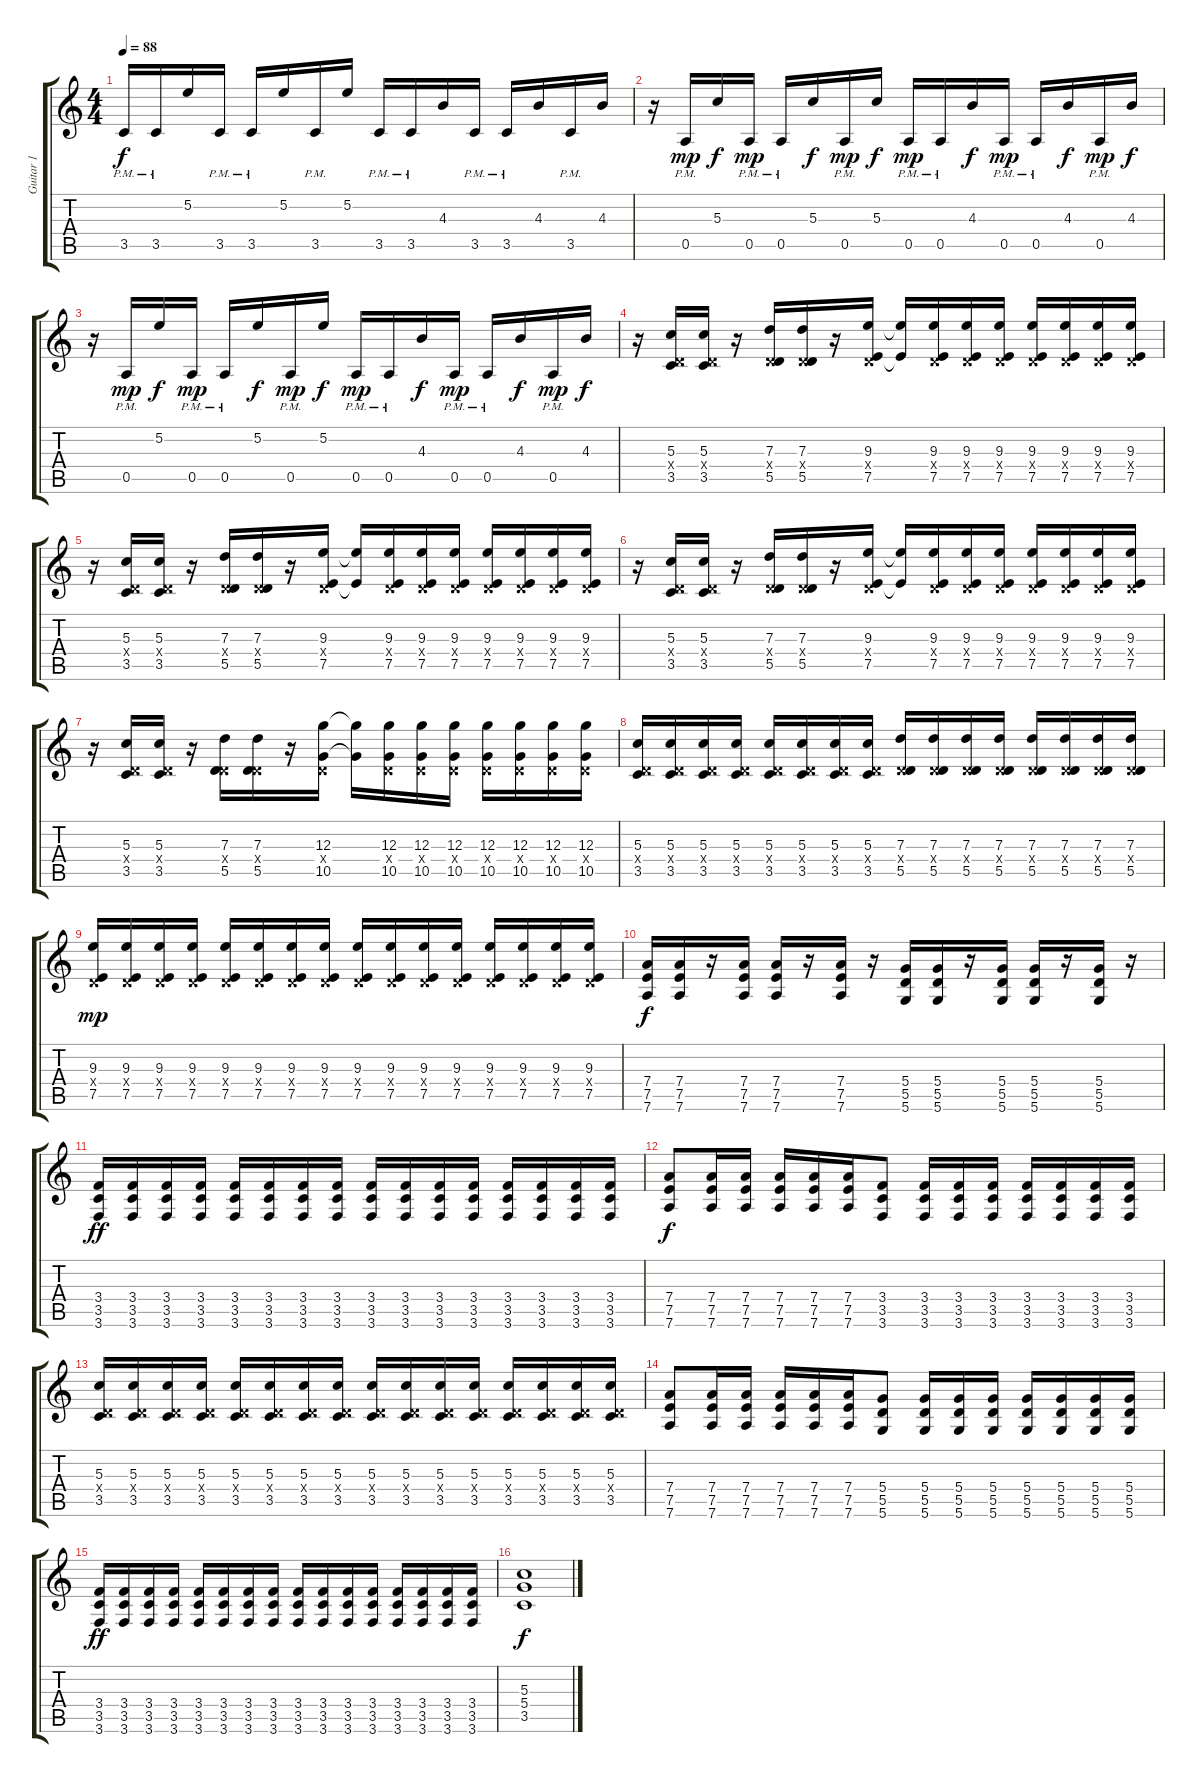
\track ("Guitar 1" "Guitar 1") {instrument distortionguitar}
\staff {score tabs}
\tuning (E4 B3 G3 D3 A2 D2) {hide}
\ts (4 4)
\tempo 88
\clef g2
\ks c
3.5{pm}.16{dy f} 3.5{pm}.16 5.2.16 3.5{pm}.16 3.5{pm}.16 5.2.16 3.5{pm}.16 5.2.16 3.5{pm}.16 3.5{pm}.16 4.3.16 3.5{pm}.16 3.5{pm}.16 4.3.16 3.5{pm}.16 4.3.16 |
r.16 0.5{pm}.16{dy mp} 5.3.16{dy f} 0.5{pm}.16{dy mp} 0.5{pm}.16 5.3.16{dy f} 0.5{pm}.16{dy mp} 5.3.16{dy f} 0.5{pm}.16{dy mp} 0.5{pm}.16 4.3.16{dy f} 0.5{pm}.16{dy mp} 0.5{pm}.16 4.3.16{dy f} 0.5{pm}.16{dy mp} 4.3.16{dy f} |
r.16 0.5{pm}.16{dy mp} 5.2.16{dy f} 0.5{pm}.16{dy mp} 0.5{pm}.16 5.2.16{dy f} 0.5{pm}.16{dy mp} 5.2.16{dy f} 0.5{pm}.16{dy mp} 0.5{pm}.16 4.3.16{dy f} 0.5{pm}.16{dy mp} 0.5{pm}.16 4.3.16{dy f} 0.5{pm}.16{dy mp} 4.3.16{dy f} |
r.16 (5.3 0.4{x} 3.5).16 (5.3 0.4{x} 3.5).16 r.16 (7.3 0.4{x} 5.5).16 (7.3 0.4{x} 5.5).16 r.16 (9.3 0.4{x} 7.5).16 (9.3{t} 7.5{t}).16 (9.3 0.4{x} 7.5).16 (9.3 0.4{x} 7.5).16 (9.3 0.4{x} 7.5).16 (9.3 0.4{x} 7.5).16 (9.3 0.4{x} 7.5).16 (9.3 0.4{x} 7.5).16 (9.3 0.4{x} 7.5).16 |
r.16 (5.3 0.4{x} 3.5).16 (5.3 0.4{x} 3.5).16 r.16 (7.3 0.4{x} 5.5).16 (7.3 0.4{x} 5.5).16 r.16 (9.3 0.4{x} 7.5).16 (9.3{t} 7.5{t}).16 (9.3 0.4{x} 7.5).16 (9.3 0.4{x} 7.5).16 (9.3 0.4{x} 7.5).16 (9.3 0.4{x} 7.5).16 (9.3 0.4{x} 7.5).16 (9.3 0.4{x} 7.5).16 (9.3 0.4{x} 7.5).16 |
r.16 (5.3 0.4{x} 3.5).16 (5.3 0.4{x} 3.5).16 r.16 (7.3 0.4{x} 5.5).16 (7.3 0.4{x} 5.5).16 r.16 (9.3 0.4{x} 7.5).16 (9.3{t} 7.5{t}).16 (9.3 0.4{x} 7.5).16 (9.3 0.4{x} 7.5).16 (9.3 0.4{x} 7.5).16 (9.3 0.4{x} 7.5).16 (9.3 0.4{x} 7.5).16 (9.3 0.4{x} 7.5).16 (9.3 0.4{x} 7.5).16 |
r.16 (5.3 0.4{x} 3.5).16 (5.3 0.4{x} 3.5).16 r.16 (7.3 0.4{x} 5.5).16 (7.3 0.4{x} 5.5).16 r.16 (12.3 0.4{x} 10.5).16 (12.3{t} 10.5{t}).16 (12.3 0.4{x} 10.5).16 (12.3 0.4{x} 10.5).16 (12.3 0.4{x} 10.5).16 (12.3 0.4{x} 10.5).16 (12.3 0.4{x} 10.5).16 (12.3 0.4{x} 10.5).16 (12.3 0.4{x} 10.5).16 |
(5.3 0.4{x} 3.5).16 (5.3 0.4{x} 3.5).16 (5.3 0.4{x} 3.5).16 (5.3 0.4{x} 3.5).16 (5.3 0.4{x} 3.5).16 (5.3 0.4{x} 3.5).16 (5.3 0.4{x} 3.5).16 (5.3 0.4{x} 3.5).16 (7.3 0.4{x} 5.5).16 (7.3 0.4{x} 5.5).16 (7.3 0.4{x} 5.5).16 (7.3 0.4{x} 5.5).16 (7.3 0.4{x} 5.5).16 (7.3 0.4{x} 5.5).16 (7.3 0.4{x} 5.5).16 (7.3 0.4{x} 5.5).16 |
(9.3 0.4{x} 7.5).16{dy mp} (9.3 0.4{x} 7.5).16 (9.3 0.4{x} 7.5).16 (9.3 0.4{x} 7.5).16 (9.3 0.4{x} 7.5).16 (9.3 0.4{x} 7.5).16 (9.3 0.4{x} 7.5).16 (9.3 0.4{x} 7.5).16 (9.3 0.4{x} 7.5).16 (9.3 0.4{x} 7.5).16 (9.3 0.4{x} 7.5).16 (9.3 0.4{x} 7.5).16 (9.3 0.4{x} 7.5).16 (9.3 0.4{x} 7.5).16 (9.3 0.4{x} 7.5).16 (9.3 0.4{x} 7.5).16 |
(7.4 7.5 7.6).16{dy f} (7.4 7.5 7.6).16 r.16 (7.4 7.5 7.6).16 (7.4 7.5 7.6).16 r.16 (7.4 7.5 7.6).16 r.16 (5.4 5.5 5.6).16 (5.4 5.5 5.6).16 r.16 (5.4 5.5 5.6).16 (5.4 5.5 5.6).16 r.16 (5.4 5.5 5.6).16 r.16 |
(3.4 3.5 3.6).16{dy ff} (3.4 3.5 3.6).16 (3.4 3.5 3.6).16 (3.4 3.5 3.6).16 (3.4 3.5 3.6).16 (3.4 3.5 3.6).16 (3.4 3.5 3.6).16 (3.4 3.5 3.6).16 (3.4 3.5 3.6).16 (3.4 3.5 3.6).16 (3.4 3.5 3.6).16 (3.4 3.5 3.6).16 (3.4 3.5 3.6).16 (3.4 3.5 3.6).16 (3.4 3.5 3.6).16 (3.4 3.5 3.6).16 |
(7.4 7.5 7.6).8{dy f} (7.4 7.5 7.6).16 (7.4 7.5 7.6).16 (7.4 7.5 7.6).16 (7.4 7.5 7.6).16 (7.4 7.5 7.6).16 (3.4 3.5 3.6).8 (3.4 3.5 3.6).16 (3.4 3.5 3.6).16 (3.4 3.5 3.6).16 (3.4 3.5 3.6).16 (3.4 3.5 3.6).16 (3.4 3.5 3.6).16 (3.4 3.5 3.6).16 |
(5.3 0.4{x} 3.5).16 (5.3 0.4{x} 3.5).16 (5.3 0.4{x} 3.5).16 (5.3 0.4{x} 3.5).16 (5.3 0.4{x} 3.5).16 (5.3 0.4{x} 3.5).16 (5.3 0.4{x} 3.5).16 (5.3 0.4{x} 3.5).16 (5.3 0.4{x} 3.5).16 (5.3 0.4{x} 3.5).16 (5.3 0.4{x} 3.5).16 (5.3 0.4{x} 3.5).16 (5.3 0.4{x} 3.5).16 (5.3 0.4{x} 3.5).16 (5.3 0.4{x} 3.5).16 (5.3 0.4{x} 3.5).16 |
(7.4 7.5 7.6).8 (7.4 7.5 7.6).16 (7.4 7.5 7.6).16 (7.4 7.5 7.6).16 (7.4 7.5 7.6).16 (7.4 7.5 7.6).16 (5.4 5.5 5.6).8 (5.4 5.5 5.6).16 (5.4 5.5 5.6).16 (5.4 5.5 5.6).16 (5.4 5.5 5.6).16 (5.4 5.5 5.6).16 (5.4 5.5 5.6).16 (5.4 5.5 5.6).16 |
(3.4 3.5 3.6).16{dy ff} (3.4 3.5 3.6).16 (3.4 3.5 3.6).16 (3.4 3.5 3.6).16 (3.4 3.5 3.6).16 (3.4 3.5 3.6).16 (3.4 3.5 3.6).16 (3.4 3.5 3.6).16 (3.4 3.5 3.6).16 (3.4 3.5 3.6).16 (3.4 3.5 3.6).16 (3.4 3.5 3.6).16 (3.4 3.5 3.6).16 (3.4 3.5 3.6).16 (3.4 3.5 3.6).16 (3.4 3.5 3.6).16 |
(5.3 5.4 3.5).1{dy f}
